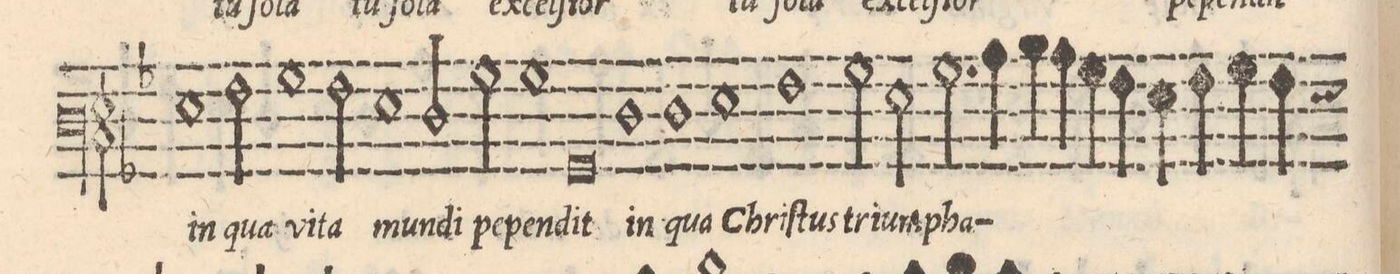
**kern	**text
*I"BASSVS	*
*clefF3	*
*k[b-]	*
*met(C|)	*
*M2/1	*
1G	in
2A\	qua
1B-\	vi-
=30-	=30-
2A\	-ta
1G	mun-
=31-	=31-
2F/	-di
2B-\	pe-
1B-	-pen-
=32-	=32-
0BB-	-dit
=33-	=33-
1F	in
1F	qua
=34-	=34-
1G	Chri-
1A	-ſtus
=35-	=35-
2B-\	tri-
2G\	-um-
2.B-\	-pha-
4c\	.
=36-	=36-
4d\	.
4c\	.
4B-\	.
4A\	.
4G\	.
4A\	.
4B-\	.
4A\	.
*custos:G	*
=37-	=37-
*-	*-
